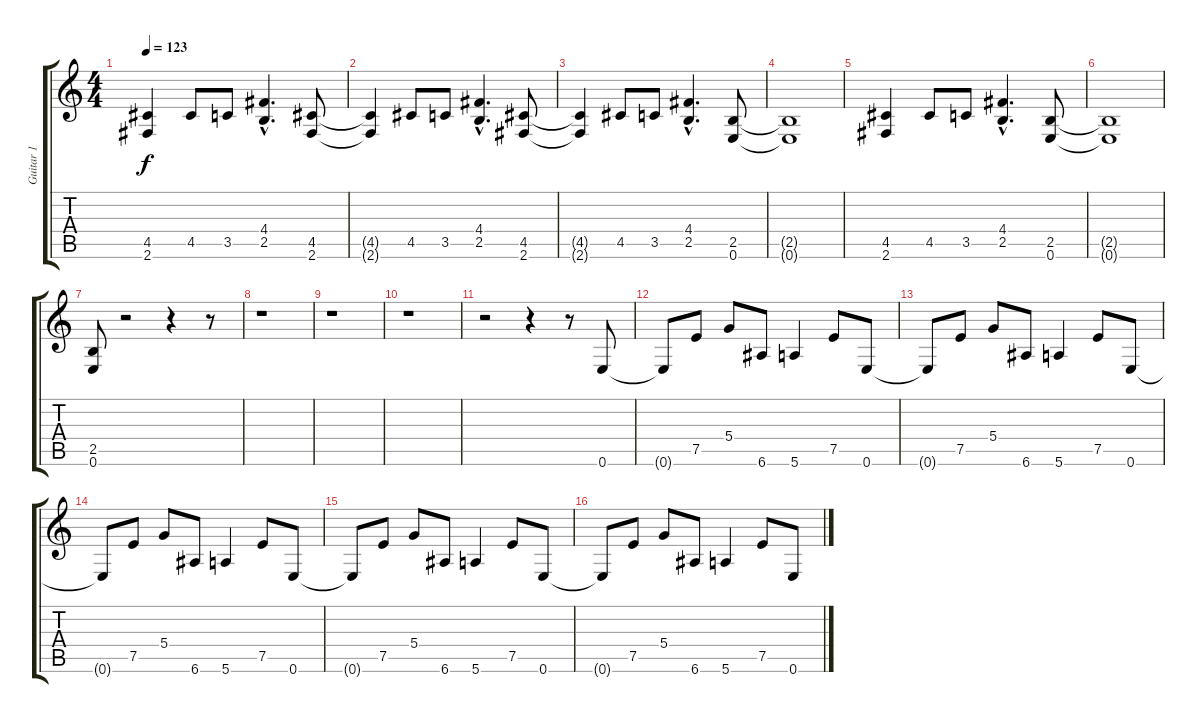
\track ("Guitar 1" "Guitar 1") {instrument distortionguitar}
\staff {score tabs}
\tuning (E4 B3 G3 D3 A2 E2) {hide}
\ts (4 4)
\tempo 123
\clef g2
\ks c
(4.5 2.6).4{dy f} 4.5.8 3.5.8 (4.4{hac} 2.5{hac}).4{d} (4.5 2.6).8 |
(4.5{t} 2.6{t}).4 4.5.8 3.5.8 (4.4{hac} 2.5{hac}).4{d} (4.5 2.6).8 |
(4.5{t} 2.6{t}).4 4.5.8 3.5.8 (4.4{hac} 2.5{hac}).4{d} (2.5 0.6).8 |
(2.5{t} 0.6{t}).1 |
(4.5 2.6).4 4.5.8 3.5.8 (4.4{hac} 2.5{hac}).4{d} (2.5 0.6).8 |
(2.5{t} 0.6{t}).1 |
(2.5 0.6).8 r.2 r.4 r.8 |
r.1 |
r.1 |
r.1 |
r.2 r.4 r.8 0.6.8{instrument electricguitarclean} |
0.6{t}.8 7.5.8 5.4.8 6.6.8 5.6.4 7.5.8 0.6.8 |
0.6{t}.8 7.5.8 5.4.8 6.6.8 5.6.4 7.5.8 0.6.8 |
0.6{t}.8 7.5.8 5.4.8 6.6.8 5.6.4 7.5.8 0.6.8 |
0.6{t}.8 7.5.8 5.4.8 6.6.8 5.6.4 7.5.8 0.6.8 |
0.6{t}.8 7.5.8 5.4.8 6.6.8 5.6.4 7.5.8 0.6.8
